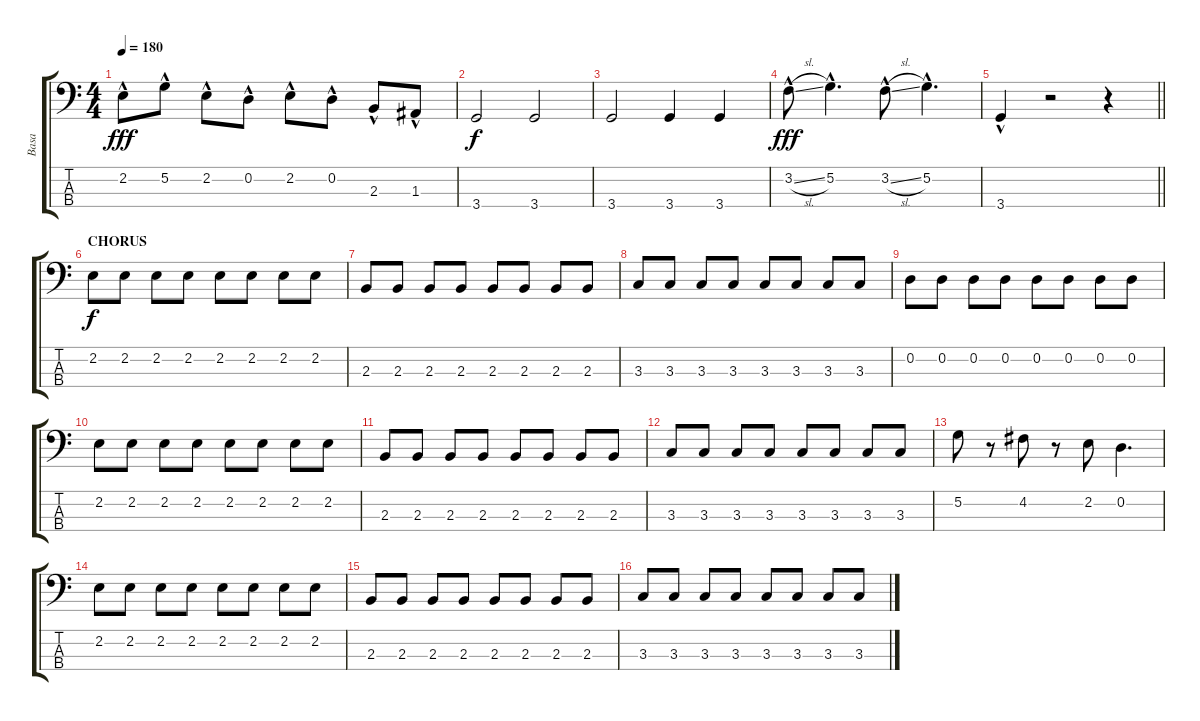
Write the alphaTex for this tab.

\track ("Basa" "Basa") {instrument electricbasspick}
\staff {score tabs}
\tuning (G2 D2 A1 E1) {hide}
\ts (4 4)
\tempo 180
\clef f4
\ks c
2.2{hac}.8{dy fff} 5.2{hac}.8 2.2{hac}.8 0.2{hac}.8 2.2{hac}.8 0.2{hac}.8 2.3{hac}.8 1.3{hac}.8 |
3.4.2{dy f} 3.4.2 |
3.4.2 3.4.4 3.4.4 |
3.2{sl hac}.8{dy fff} 5.2{hac}.4{d} 3.2{sl hac}.8 5.2{hac}.4{d} |
\barLineRight lightlight
3.4{hac}.4 r.2 r.4 |
\section ("" "CHORUS")
2.2.8{dy f} 2.2.8 2.2.8 2.2.8 2.2.8 2.2.8 2.2.8 2.2.8 |
2.3.8 2.3.8 2.3.8 2.3.8 2.3.8 2.3.8 2.3.8 2.3.8 |
3.3.8 3.3.8 3.3.8 3.3.8 3.3.8 3.3.8 3.3.8 3.3.8 |
0.2.8 0.2.8 0.2.8 0.2.8 0.2.8 0.2.8 0.2.8 0.2.8 |
2.2.8 2.2.8 2.2.8 2.2.8 2.2.8 2.2.8 2.2.8 2.2.8 |
2.3.8 2.3.8 2.3.8 2.3.8 2.3.8 2.3.8 2.3.8 2.3.8 |
3.3.8 3.3.8 3.3.8 3.3.8 3.3.8 3.3.8 3.3.8 3.3.8 |
5.2.8 r.8 4.2.8 r.8 2.2.8 0.2.4{d} |
2.2.8 2.2.8 2.2.8 2.2.8 2.2.8 2.2.8 2.2.8 2.2.8 |
2.3.8 2.3.8 2.3.8 2.3.8 2.3.8 2.3.8 2.3.8 2.3.8 |
3.3.8 3.3.8 3.3.8 3.3.8 3.3.8 3.3.8 3.3.8 3.3.8
